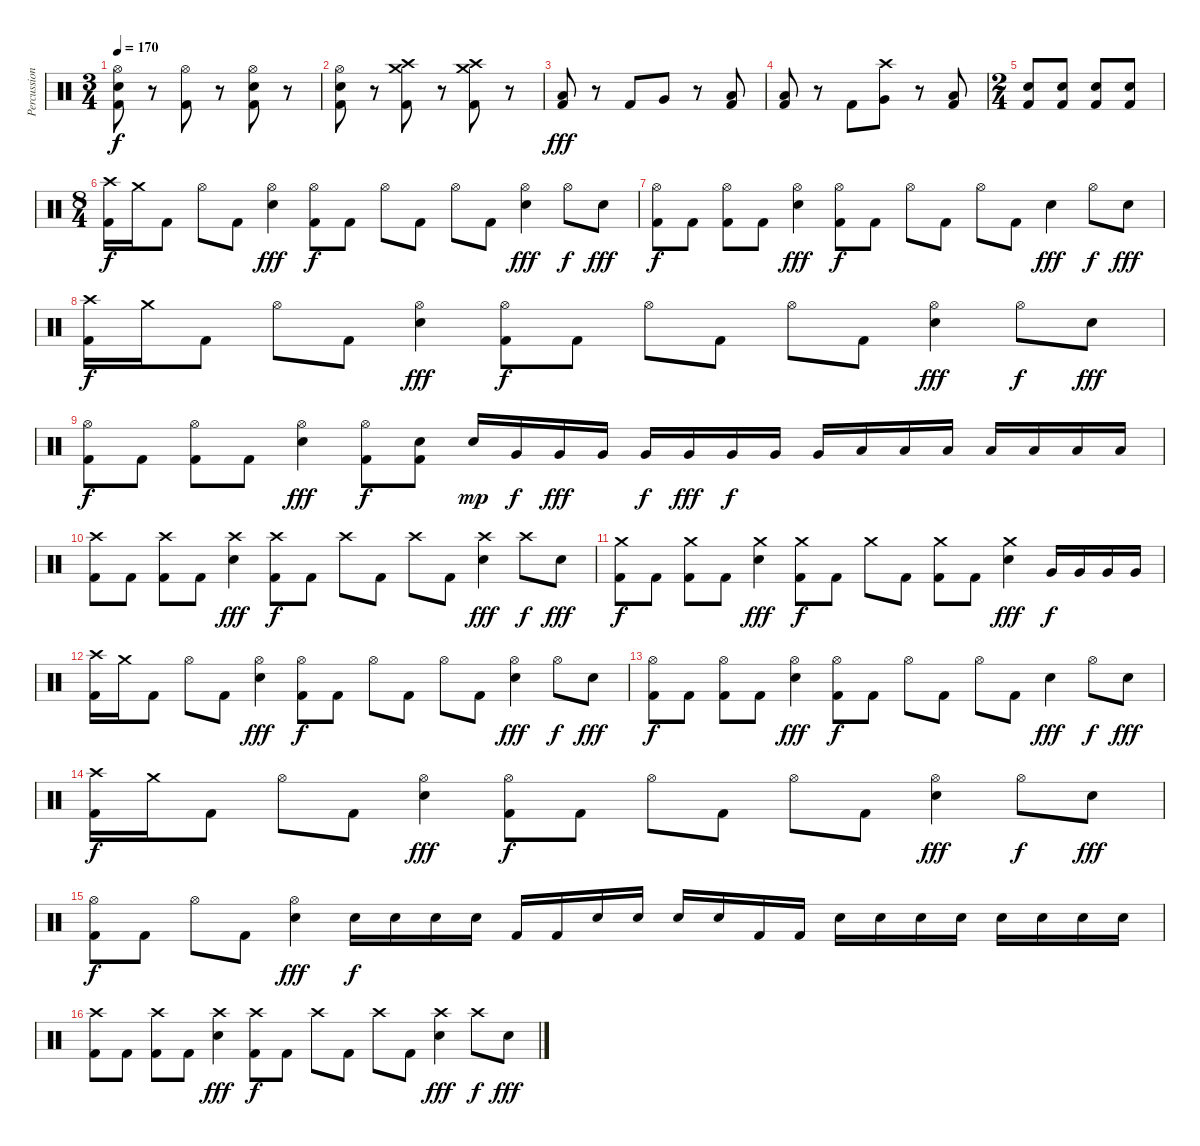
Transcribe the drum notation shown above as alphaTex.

\track ("Percussion" "Percussion") {instrument percussion}
\staff {score}
\articulation defaults
\ts (3 4)
\tempo 170
\clef neutral
\ks c
("Hi-Hat (open)" "Electric Snare (hit)" "Kick (hit) 2").8{dy f} r.8 ("Hi-Hat (open)" "Kick (hit) 2").8 r.8 ("Hi-Hat (open)" "Electric Snare (hit)" "Kick (hit) 2").8 r.8 |
("Hi-Hat (open)" "Electric Snare (hit)" "Kick (hit) 2").8 r.8 ("Crash medium (hit)" "Crash high (hit)" "Kick (hit) 2").8 r.8 ("Crash medium (hit)" "Crash high (hit)" "Kick (hit) 2").8 r.8 |
("Low Floor Tom (hit)" "Kick (hit) 2").8{dy fff} r.8 "Kick (hit) 2".8 "Very Low Tom (hit)".8 r.8 ("Low Floor Tom (hit)" "Kick (hit) 2").8 |
("Low Floor Tom (hit)" "Kick (hit) 2").8 r.8 "Kick (hit) 2".8 ("Crash high (hit)" "Very Low Tom (hit)").8 r.8 ("Low Floor Tom (hit)" "Kick (hit) 2").8 |
\ts (2 4)
("Electric Snare (hit)" "Kick (hit) 2").8 ("Electric Snare (hit)" "Kick (hit) 2").8 ("Electric Snare (hit)" "Kick (hit) 2").8 ("Electric Snare (hit)" "Kick (hit) 2").8 |
\ts (8 4)
("Kick (hit) 2" "Crash high (hit)").16{dy f} "Crash medium (hit)".16 "Kick (hit) 2".8 "Hi-Hat (open)".8 "Kick (hit) 2".8 ("Hi-Hat (open)" "Electric Snare (hit)").4{dy fff} ("Kick (hit) 2" "Hi-Hat (open)").8{dy f} "Kick (hit) 2".8 "Hi-Hat (open)".8 "Kick (hit) 2".8 "Hi-Hat (open)".8 "Kick (hit) 2".8 ("Hi-Hat (open)" "Electric Snare (hit)").4{dy fff} "Hi-Hat (open)".8{dy f} "Electric Snare (hit)".8{dy fff} |
("Kick (hit) 2" "Hi-Hat (open)").8{dy f} "Kick (hit) 2".8 ("Kick (hit) 2" "Hi-Hat (open)").8 "Kick (hit) 2".8 ("Hi-Hat (open)" "Electric Snare (hit)").4{dy fff} ("Kick (hit) 2" "Hi-Hat (open)").8{dy f} "Kick (hit) 2".8 "Hi-Hat (open)".8 "Kick (hit) 2".8 "Hi-Hat (open)".8 "Kick (hit) 2".8 "Electric Snare (hit)".4{dy fff} "Hi-Hat (open)".8{dy f} "Electric Snare (hit)".8{dy fff} |
("Kick (hit) 2" "Crash high (hit)").16{dy f} "Crash medium (hit)".16 "Kick (hit) 2".8 "Hi-Hat (open)".8 "Kick (hit) 2".8 ("Hi-Hat (open)" "Electric Snare (hit)").4{dy fff} ("Kick (hit) 2" "Hi-Hat (open)").8{dy f} "Kick (hit) 2".8 "Hi-Hat (open)".8 "Kick (hit) 2".8 "Hi-Hat (open)".8 "Kick (hit) 2".8 ("Hi-Hat (open)" "Electric Snare (hit)").4{dy fff} "Hi-Hat (open)".8{dy f} "Electric Snare (hit)".8{dy fff} |
("Kick (hit) 2" "Hi-Hat (open)").8{dy f} "Kick (hit) 2".8 ("Kick (hit) 2" "Hi-Hat (open)").8 "Kick (hit) 2".8 ("Hi-Hat (open)" "Electric Snare (hit)").4{dy fff} ("Kick (hit) 2" "Hi-Hat (open)").8{dy f} ("Kick (hit) 2" "Electric Snare (hit)").8 "Electric Snare (hit)".16{dy mp} "Very Low Tom (hit)".16{dy f} "Very Low Tom (hit)".16{dy fff} "Very Low Tom (hit)".16 "Very Low Tom (hit)".16{dy f} "Very Low Tom (hit)".16{dy fff} "Very Low Tom (hit)".16{dy f} "Very Low Tom (hit)".16 "Very Low Tom (hit)".16 "Low Floor Tom (hit)".16 "Low Floor Tom (hit)".16 "Low Floor Tom (hit)".16 "Low Floor Tom (hit)".16 "Low Floor Tom (hit)".16 "Low Floor Tom (hit)".16 "Low Floor Tom (hit)".16 |
("Kick (hit) 2" "Crash high (hit)").8 "Kick (hit) 2".8 ("Kick (hit) 2" "Crash high (hit)").8 "Kick (hit) 2".8 ("Crash high (hit)" "Electric Snare (hit)").4{dy fff} ("Kick (hit) 2" "Crash high (hit)").8{dy f} "Kick (hit) 2".8 "Crash high (hit)".8 "Kick (hit) 2".8 "Crash high (hit)".8 "Kick (hit) 2".8 ("Crash high (hit)" "Electric Snare (hit)").4{dy fff} "Crash high (hit)".8{dy f} "Electric Snare (hit)".8{dy fff} |
("Kick (hit) 2" "Crash medium (hit)").8{dy f} "Kick (hit) 2".8 ("Kick (hit) 2" "Crash medium (hit)").8 "Kick (hit) 2".8 ("Crash medium (hit)" "Electric Snare (hit)").4{dy fff} ("Kick (hit) 2" "Crash medium (hit)").8{dy f} "Kick (hit) 2".8 "Crash medium (hit)".8 "Kick (hit) 2".8 ("Kick (hit) 2" "Crash medium (hit)").8 "Kick (hit) 2".8 ("Crash medium (hit)" "Electric Snare (hit)").4{dy fff} "Very Low Tom (hit)".16{dy f} "Very Low Tom (hit)".16 "Very Low Tom (hit)".16 "Very Low Tom (hit)".16 |
("Kick (hit) 2" "Crash high (hit)").16 "Crash medium (hit)".16 "Kick (hit) 2".8 "Hi-Hat (open)".8 "Kick (hit) 2".8 ("Hi-Hat (open)" "Electric Snare (hit)").4{dy fff} ("Kick (hit) 2" "Hi-Hat (open)").8{dy f} "Kick (hit) 2".8 "Hi-Hat (open)".8 "Kick (hit) 2".8 "Hi-Hat (open)".8 "Kick (hit) 2".8 ("Hi-Hat (open)" "Electric Snare (hit)").4{dy fff} "Hi-Hat (open)".8{dy f} "Electric Snare (hit)".8{dy fff} |
("Kick (hit) 2" "Hi-Hat (open)").8{dy f} "Kick (hit) 2".8 ("Kick (hit) 2" "Hi-Hat (open)").8 "Kick (hit) 2".8 ("Hi-Hat (open)" "Electric Snare (hit)").4{dy fff} ("Kick (hit) 2" "Hi-Hat (open)").8{dy f} "Kick (hit) 2".8 "Hi-Hat (open)".8 "Kick (hit) 2".8 "Hi-Hat (open)".8 "Kick (hit) 2".8 "Electric Snare (hit)".4{dy fff} "Hi-Hat (open)".8{dy f} "Electric Snare (hit)".8{dy fff} |
("Kick (hit) 2" "Crash high (hit)").16{dy f} "Crash medium (hit)".16 "Kick (hit) 2".8 "Hi-Hat (open)".8 "Kick (hit) 2".8 ("Hi-Hat (open)" "Electric Snare (hit)").4{dy fff} ("Kick (hit) 2" "Hi-Hat (open)").8{dy f} "Kick (hit) 2".8 "Hi-Hat (open)".8 "Kick (hit) 2".8 "Hi-Hat (open)".8 "Kick (hit) 2".8 ("Hi-Hat (open)" "Electric Snare (hit)").4{dy fff} "Hi-Hat (open)".8{dy f} "Electric Snare (hit)".8{dy fff} |
("Kick (hit) 2" "Hi-Hat (open)").8{dy f} "Kick (hit) 2".8 "Hi-Hat (open)".8 "Kick (hit) 2".8 ("Hi-Hat (open)" "Electric Snare (hit)").4{dy fff} "Electric Snare (hit)".16{dy f} "Electric Snare (hit)".16 "Electric Snare (hit)".16 "Electric Snare (hit)".16 "Kick (hit) 2".16 "Kick (hit) 2".16 "Electric Snare (hit)".16 "Electric Snare (hit)".16 "Electric Snare (hit)".16 "Electric Snare (hit)".16 "Kick (hit) 2".16 "Kick (hit) 2".16 "Electric Snare (hit)".16 "Electric Snare (hit)".16 "Electric Snare (hit)".16 "Electric Snare (hit)".16 "Electric Snare (hit)".16 "Electric Snare (hit)".16 "Electric Snare (hit)".16 "Electric Snare (hit)".16 |
("Kick (hit) 2" "Crash high (hit)").8 "Kick (hit) 2".8 ("Kick (hit) 2" "Crash high (hit)").8 "Kick (hit) 2".8 ("Crash high (hit)" "Electric Snare (hit)").4{dy fff} ("Kick (hit) 2" "Crash high (hit)").8{dy f} "Kick (hit) 2".8 "Crash high (hit)".8 "Kick (hit) 2".8 "Crash high (hit)".8 "Kick (hit) 2".8 ("Crash high (hit)" "Electric Snare (hit)").4{dy fff} "Crash high (hit)".8{dy f} "Electric Snare (hit)".8{dy fff}
